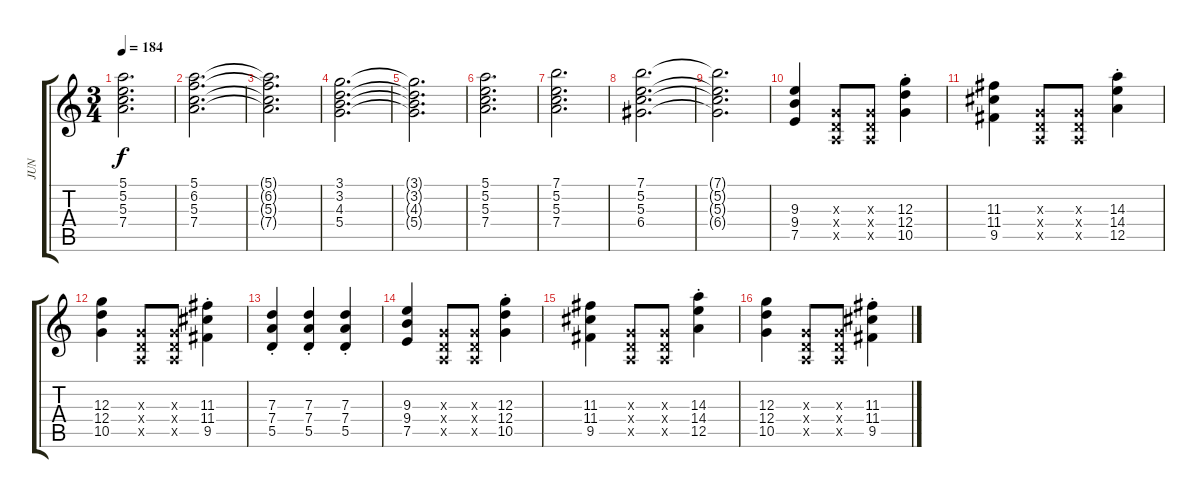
\track ("JUN" "JUN") {instrument distortionguitar}
\staff {score tabs}
\tuning (E4 B3 G3 D3 A2 E2) {hide}
\ts (3 4)
\tempo 184
\clef g2
\ks c
(5.1{t} 5.2{t} 5.3{t} 7.4{t}).2{d dy f} |
(5.1 6.2 5.3 7.4).2{d} |
(5.1{t} 6.2{t} 5.3{t} 7.4{t}).2{d} |
(3.1 3.2 4.3 5.4).2{d} |
(3.1{t} 3.2{t} 4.3{t} 5.4{t}).2{d} |
(5.1 5.2 5.3 7.4).2{d} |
(7.1 5.2 5.3 7.4).2{d} |
(7.1 5.2 5.3 6.4).2{d} |
(7.1{t} 5.2{t} 5.3{t} 6.4{t}).2{d} |
(9.3 9.4 7.5).4{instrument distortionguitar} (0.3{x} 0.4{x} 0.5{x}).8 (0.3{x} 0.4{x} 0.5{x}).8 (12.3{st} 12.4{st} 10.5{st}).4 |
(11.3 11.4 9.5).4 (0.3{x} 0.4{x} 0.5{x}).8 (0.3{x} 0.4{x} 0.5{x}).8 (14.3{st} 14.4{st} 12.5{st}).4 |
(12.3 12.4 10.5).4 (0.3{x} 0.4{x} 0.5{x}).8 (0.3{x} 0.4{x} 0.5{x}).8 (11.3{st} 11.4{st} 9.5{st}).4 |
(7.3{st} 7.4{st} 5.5{st}).4 (7.3{st} 7.4{st} 5.5{st}).4 (7.3{st} 7.4{st} 5.5{st}).4 |
(9.3 9.4 7.5).4 (0.3{x} 0.4{x} 0.5{x}).8 (0.3{x} 0.4{x} 0.5{x}).8 (12.3{st} 12.4{st} 10.5{st}).4 |
(11.3 11.4 9.5).4 (0.3{x} 0.4{x} 0.5{x}).8 (0.3{x} 0.4{x} 0.5{x}).8 (14.3{st} 14.4{st} 12.5{st}).4 |
(12.3 12.4 10.5).4 (0.3{x} 0.4{x} 0.5{x}).8 (0.3{x} 0.4{x} 0.5{x}).8 (11.3{st} 11.4{st} 9.5{st}).4
